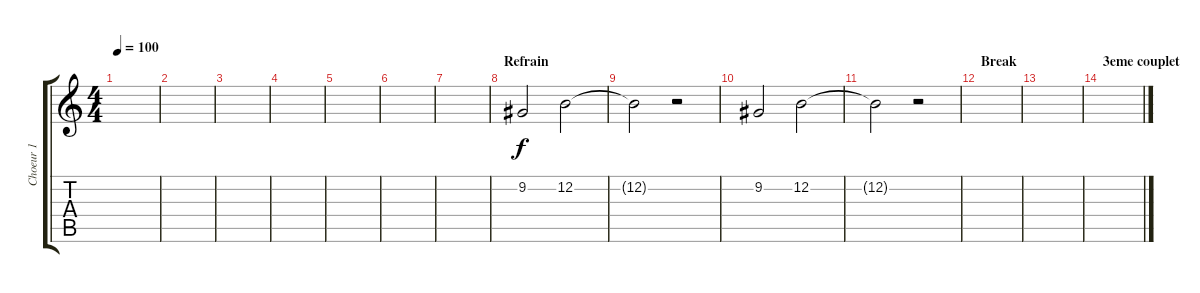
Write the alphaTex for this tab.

\track ("Choeur 1" "Choeur 1") {instrument synthvoice}
\staff {score tabs}
\tuning (E4 B3 G3 D3 A2 E2) {hide}
\ts (4 4)
\tempo 100
\clef g2
\ks c
|
|
|
|
|
|
|
\section ("" "Refrain")
9.2.2 12.2.2 |
12.2{t}.2 r.2 |
9.2.2 12.2.2 |
12.2{t}.2 r.2 |
\section ("" "Break")
|
|
\section ("" "3eme couplet")
